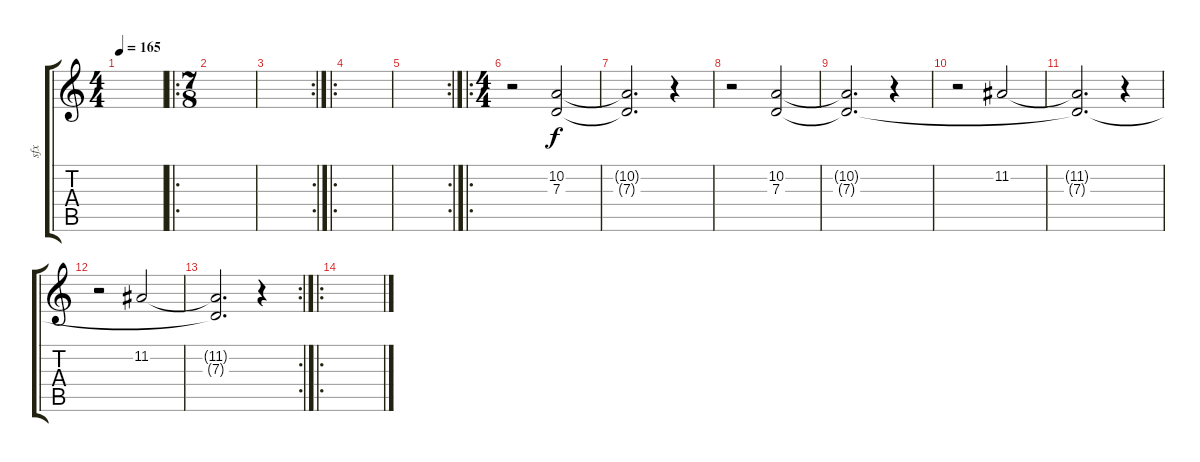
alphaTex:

\track ("sfx" "sfx") {instrument stringensemble1}
\staff {score tabs}
\tuning (E4 B3 G3 D3 A2 D2) {hide}
\ts (4 4)
\tempo 165
\clef g2
\ks c
|
\ro
\ts (7 8)
|
\rc 2
|
\ro
|
\rc 2
|
\ro
\ts (4 4)
r.2 (10.2 7.3).2 |
(10.2{t} 7.3{t}).2{d} r.4 |
r.2 (10.2 7.3).2 |
(10.2{t} 7.3{t}).2{d} r.4 |
r.2 11.2.2 |
(11.2{t} 7.3{t}).2{d} r.4 |
r.2 11.2.2 |
\rc 2
(11.2{t} 7.3{t}).2{d} r.4 |
\ro
